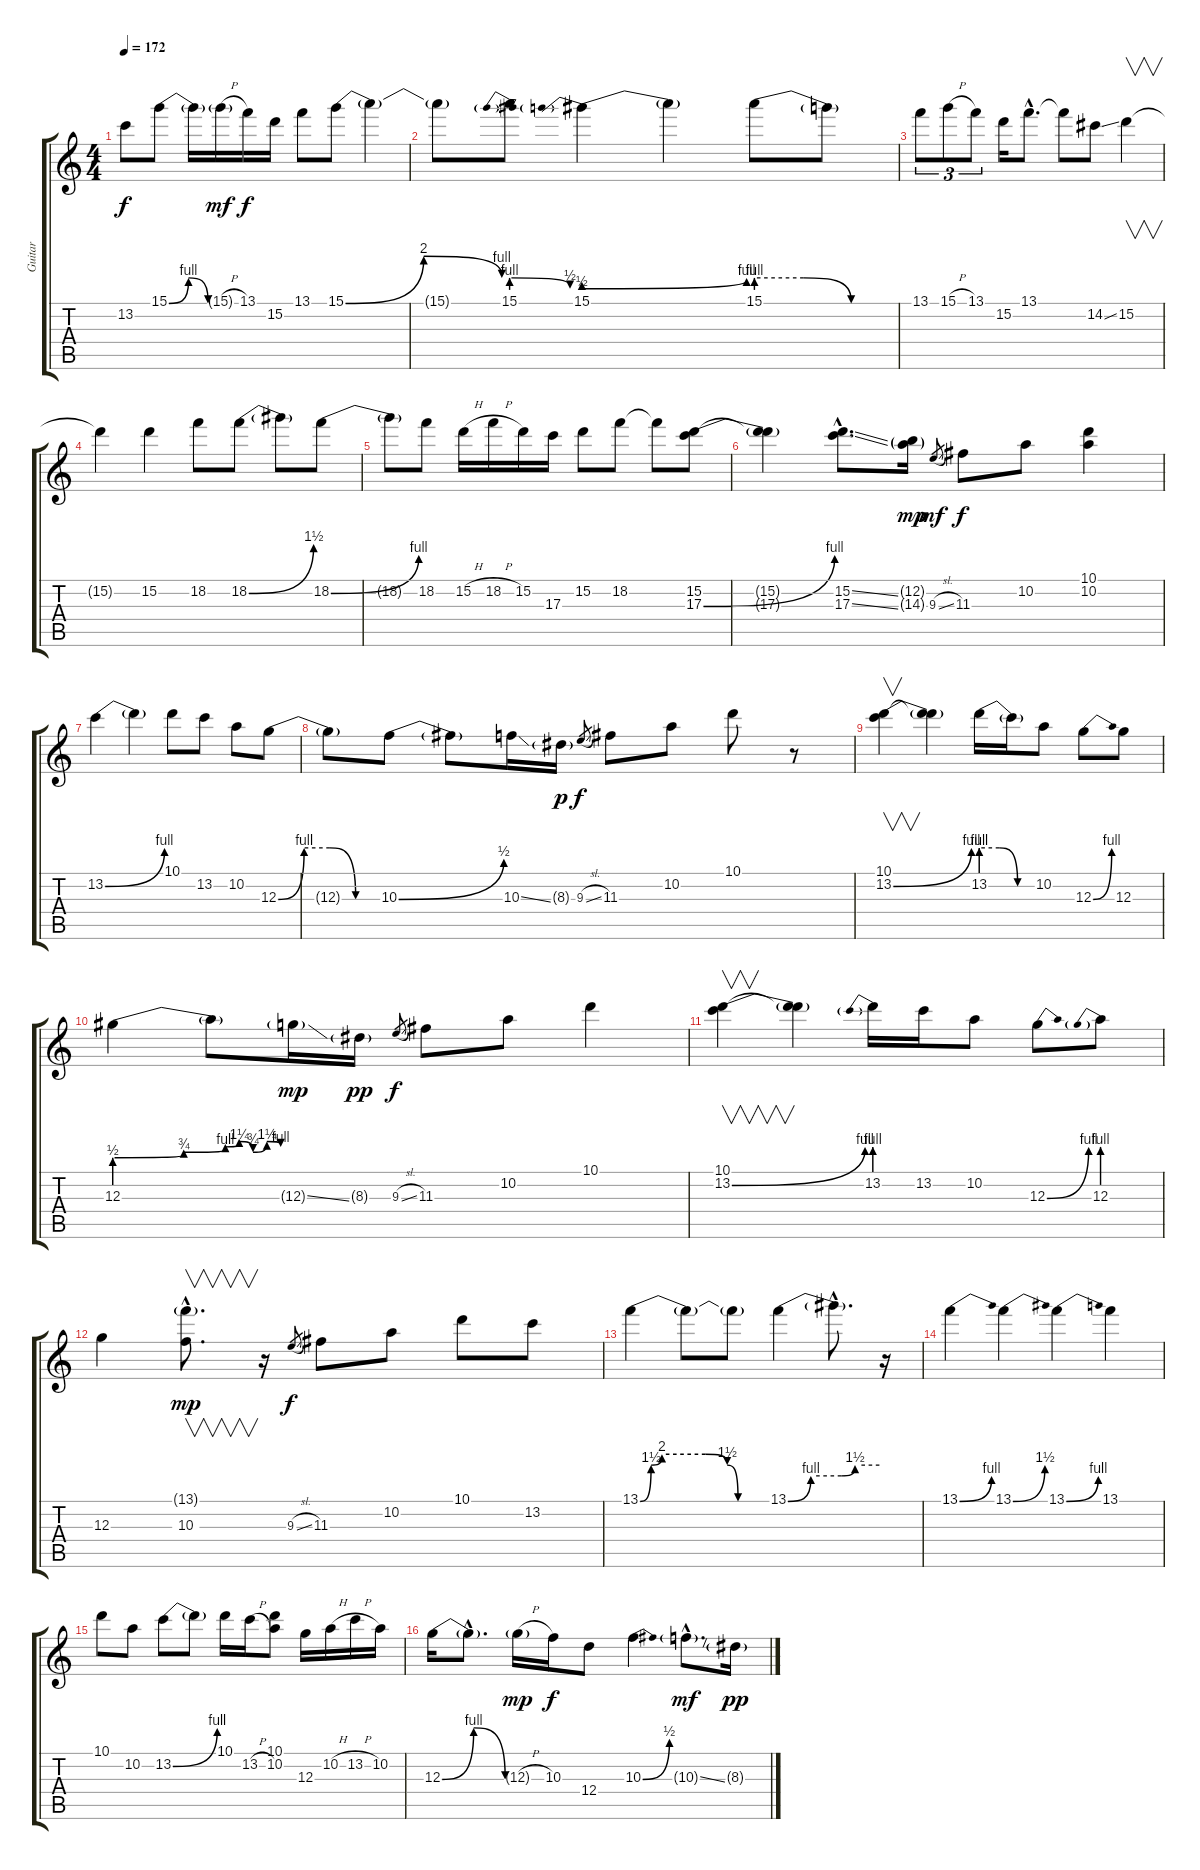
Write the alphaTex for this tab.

\track ("Guitar" "Guitar") {instrument overdrivenguitar}
\staff {score tabs}
\tuning (E4 B3 G3 D3 A2 E2) {hide}
\ts (4 4)
\tempo 172
\clef g2
\ks c
13.2.8{dy f} 15.1{be (bendrelease 0 0 15 4 30 4 60 0)}.8 15.1{t}.16 15.1{h g}.16{dy mf} 13.1.16{dy f} 15.2.16 13.1.8 15.1{be (bendrelease 0 0 10 8 30 8 60 4)}.8 15.1{t}.4 |
15.1{t}.8 15.1{be (prebendrelease 0 4 60 2)}.8 15.1{be (prebendbend 0 2 60 4)}.4 15.1{t}.4 15.1{be (custom 0 4 20 4 40 0 60 0)}.8 15.1{t}.8 |
13.1.8{tu (3 2)} 15.1{h}.8{tu (3 2)} 13.1.8{tu (3 2)} 15.2.16 13.1{hac}.8{d} 13.1{t}.8 14.2{ss}.8 15.2.4{v} |
15.2{t}.4 15.2.4 18.2.8 18.2{be (bend 0 0 60 6)}.8 18.2{t}.8 18.2{be (bend 0 0 60 4)}.8 |
18.2{t}.8 18.2.8 15.2{h}.16 18.2{h}.16 15.2.16 17.3.16 15.2.8 18.2.8 18.2{t}.8 (15.2 17.3{be (bend 0 0 60 4)}).8 |
(15.2{t} 17.3{t}).4 (15.2{ss hac} 17.3{ss hac}).8{d} (12.2{g} 14.3{g}).16{dy mp} 9.3{sl}.8{gr dy mf} 11.3.8{dy f} 10.2.8 (10.1 10.2).4 |
13.2{be (bend 0 0 60 4)}.4 13.2{t}.4 10.1.8 13.2.8 10.2.8 12.3{be (custom 0 0 15 4 30 4 45 0 60 0)}.8 |
12.3{t}.8 10.3{be (bend 0 0 60 2)}.8 10.3{t}.8 10.3{ss}.16 8.3{g}.16{dy p} 9.3{sl}.8{gr dy f} 11.3.8 10.2.8 10.1.8 r.8 |
(10.1 13.2{be (bend 0 0 60 4)}).4{v} (10.1{t} 13.2{t}).4 13.2{be (custom 0 4 20 4 40 0 60 0)}.16 13.2{t}.16 10.2.8 12.3{be (bend 0 0 60 4)}.8 12.3.8 |
12.3{be (custom 0 2 25 3 40 4 45 5 50 3 55 5 60 4)}.4 12.3{t}.8 12.3{ss g}.16{dy mp} 8.3{g}.16{dy pp} 9.3{sl}.8{gr dy f} 11.3.8 10.2.8 10.1.4 |
(10.1 13.2{be (bend 0 0 60 4)}).4{v} (10.1{t} 13.2{t}).4 13.2{be (prebend 0 4 60 4)}.16 13.2.16 10.2.8 12.3{be (bend 0 0 60 4)}.8 12.3{be (prebend 0 4 60 4)}.8 |
12.3.4 (13.1{g hac} 10.3{hac}).8{v d dy mp} r.16 9.3{sl}.8{gr dy f} 11.3.8 10.2.8 10.1.8 13.2.8 |
13.1{be (custom 0 0 5 6 10 8 30 8 40 6 45 0 60 0)}.4 13.1{t}.8 13.1{t}.8 13.1{be (custom 0 0 15 4 35 4 44 6 60 6)}.4 13.1{hac t}.8{d} r.16 |
13.1{be (bend 0 0 60 4)}.4 13.1{be (bend 0 0 60 6)}.4 13.1{be (bend 0 0 60 4)}.4 13.1.4 |
10.1.8 10.2.8 13.2{be (bend 0 0 60 4)}.8 13.2{t}.8 10.1.16 13.2{h}.16 (10.1 10.2).8 12.3.16 10.2{h}.16 13.2{h}.16 10.2.16 |
12.3{be (bendrelease 0 0 15 4 30 4 60 0)}.16 12.3{hac t}.8{d} 12.3{h g}.16{dy mp} 10.3.16{dy f} 12.4.8 10.3{be (bend 0 0 60 2)}.4 10.3{ss g hac}.8{d dy mf} 8.3{g}.16{dy pp}
